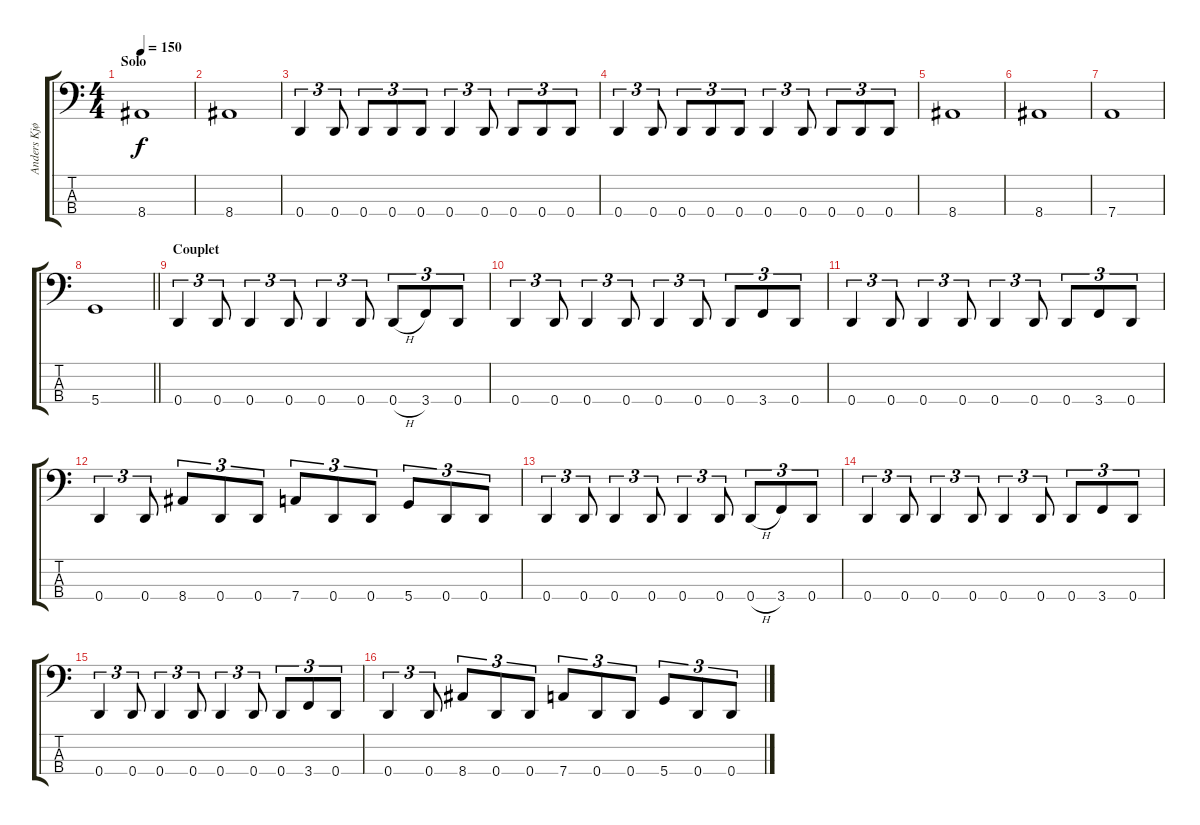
\track ("Anders Kjølholm" "Anders Kjø") {instrument electricbassfinger}
\staff {score tabs}
\tuning (G2 D2 A1 D1) {hide}
\ts (4 4)
\section ("" "Solo")
\tempo 150
\clef f4
\ks c
8.4.1{dy f} |
8.4.1 |
0.4.4{tu (3 2)} 0.4.8{tu (3 2)} 0.4.8{tu (3 2)} 0.4.8{tu (3 2)} 0.4.8{tu (3 2)} 0.4.4{tu (3 2)} 0.4.8{tu (3 2)} 0.4.8{tu (3 2)} 0.4.8{tu (3 2)} 0.4.8{tu (3 2)} |
0.4.4{tu (3 2)} 0.4.8{tu (3 2)} 0.4.8{tu (3 2)} 0.4.8{tu (3 2)} 0.4.8{tu (3 2)} 0.4.4{tu (3 2)} 0.4.8{tu (3 2)} 0.4.8{tu (3 2)} 0.4.8{tu (3 2)} 0.4.8{tu (3 2)} |
8.4.1 |
8.4.1 |
7.4.1 |
\barLineRight lightlight
5.4.1 |
\section ("" "Couplet")
0.4.4{tu (3 2)} 0.4.8{tu (3 2)} 0.4.4{tu (3 2)} 0.4.8{tu (3 2)} 0.4.4{tu (3 2)} 0.4.8{tu (3 2)} 0.4{h}.8{tu (3 2)} 3.4.8{tu (3 2)} 0.4.8{tu (3 2)} |
0.4.4{tu (3 2)} 0.4.8{tu (3 2)} 0.4.4{tu (3 2)} 0.4.8{tu (3 2)} 0.4.4{tu (3 2)} 0.4.8{tu (3 2)} 0.4.8{tu (3 2)} 3.4.8{tu (3 2)} 0.4.8{tu (3 2)} |
0.4.4{tu (3 2)} 0.4.8{tu (3 2)} 0.4.4{tu (3 2)} 0.4.8{tu (3 2)} 0.4.4{tu (3 2)} 0.4.8{tu (3 2)} 0.4.8{tu (3 2)} 3.4.8{tu (3 2)} 0.4.8{tu (3 2)} |
0.4.4{tu (3 2)} 0.4.8{tu (3 2)} 8.4.8{tu (3 2)} 0.4.8{tu (3 2)} 0.4.8{tu (3 2)} 7.4.8{tu (3 2)} 0.4.8{tu (3 2)} 0.4.8{tu (3 2)} 5.4.8{tu (3 2)} 0.4.8{tu (3 2)} 0.4.8{tu (3 2)} |
0.4.4{tu (3 2)} 0.4.8{tu (3 2)} 0.4.4{tu (3 2)} 0.4.8{tu (3 2)} 0.4.4{tu (3 2)} 0.4.8{tu (3 2)} 0.4{h}.8{tu (3 2)} 3.4.8{tu (3 2)} 0.4.8{tu (3 2)} |
0.4.4{tu (3 2)} 0.4.8{tu (3 2)} 0.4.4{tu (3 2)} 0.4.8{tu (3 2)} 0.4.4{tu (3 2)} 0.4.8{tu (3 2)} 0.4.8{tu (3 2)} 3.4.8{tu (3 2)} 0.4.8{tu (3 2)} |
0.4.4{tu (3 2)} 0.4.8{tu (3 2)} 0.4.4{tu (3 2)} 0.4.8{tu (3 2)} 0.4.4{tu (3 2)} 0.4.8{tu (3 2)} 0.4.8{tu (3 2)} 3.4.8{tu (3 2)} 0.4.8{tu (3 2)} |
0.4.4{tu (3 2)} 0.4.8{tu (3 2)} 8.4.8{tu (3 2)} 0.4.8{tu (3 2)} 0.4.8{tu (3 2)} 7.4.8{tu (3 2)} 0.4.8{tu (3 2)} 0.4.8{tu (3 2)} 5.4.8{tu (3 2)} 0.4.8{tu (3 2)} 0.4.8{tu (3 2)}
